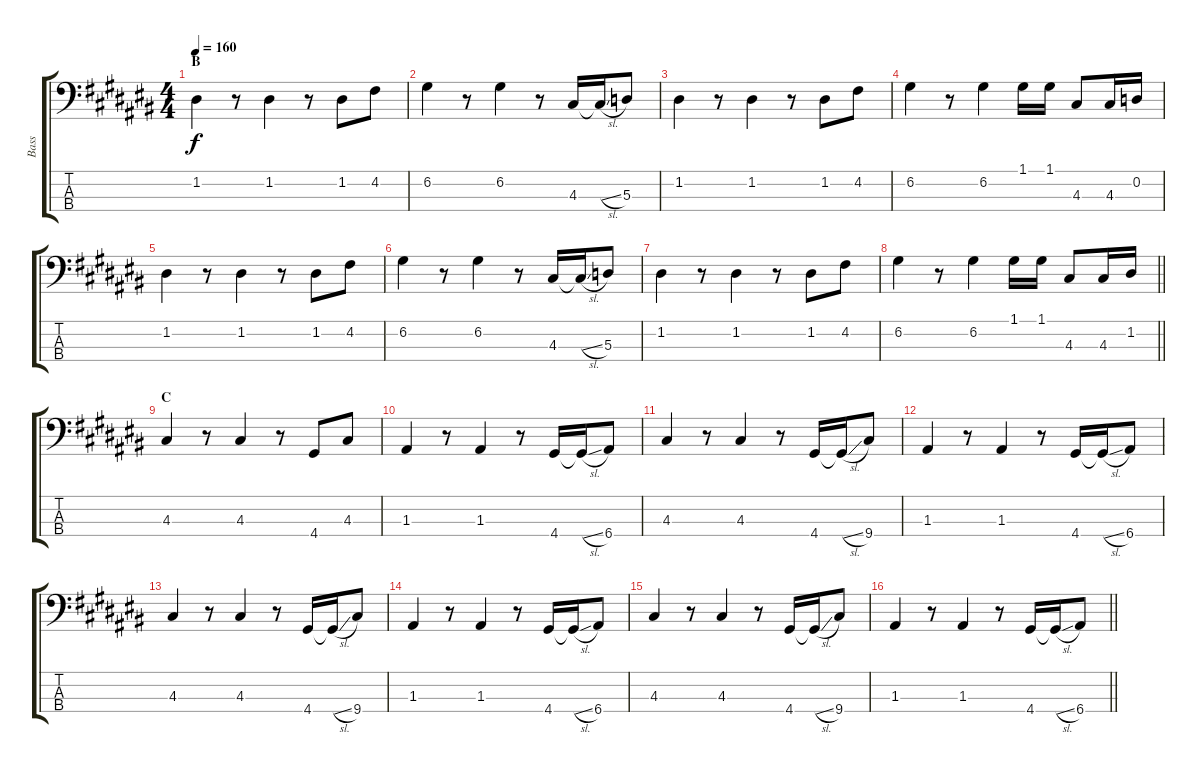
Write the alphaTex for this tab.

\track ("Bass" "Bass") {instrument acousticbass}
\staff {score tabs}
\tuning (G2 D2 A1 E1) {hide}
\ts (4 4)
\section ("" "B")
\tempo 160
\clef f4
\ks c#
1.2.4{dy f} r.8 1.2.4 r.8 1.2.8 4.2.8 |
6.2.4 r.8 6.2.4 r.8 4.3.16 4.3{sl t}.16 5.3.8 |
1.2.4 r.8 1.2.4 r.8 1.2.8 4.2.8 |
6.2.4 r.8 6.2.4 1.1.16 1.1.16 4.3.8 4.3.16 0.2.16 |
1.2.4 r.8 1.2.4 r.8 1.2.8 4.2.8 |
6.2.4 r.8 6.2.4 r.8 4.3.16 4.3{sl t}.16 5.3.8 |
1.2.4 r.8 1.2.4 r.8 1.2.8 4.2.8 |
\barLineRight lightlight
6.2.4 r.8 6.2.4 1.1.16 1.1.16 4.3.8 4.3.16 1.2.16 |
\section ("" "C")
4.3.4 r.8 4.3.4 r.8 4.4.8 4.3.8 |
1.3.4 r.8 1.3.4 r.8 4.4.16 4.4{sl t}.16 6.4.8 |
4.3.4 r.8 4.3.4 r.8 4.4.16 4.4{sl t}.16 9.4.8 |
1.3.4 r.8 1.3.4 r.8 4.4.16 4.4{sl t}.16 6.4.8 |
4.3.4 r.8 4.3.4 r.8 4.4.16 4.4{sl t}.16 9.4.8 |
1.3.4 r.8 1.3.4 r.8 4.4.16 4.4{sl t}.16 6.4.8 |
4.3.4 r.8 4.3.4 r.8 4.4.16 4.4{sl t}.16 9.4.8 |
\barLineRight lightlight
1.3.4 r.8 1.3.4 r.8 4.4.16 4.4{sl t}.16 6.4.8
